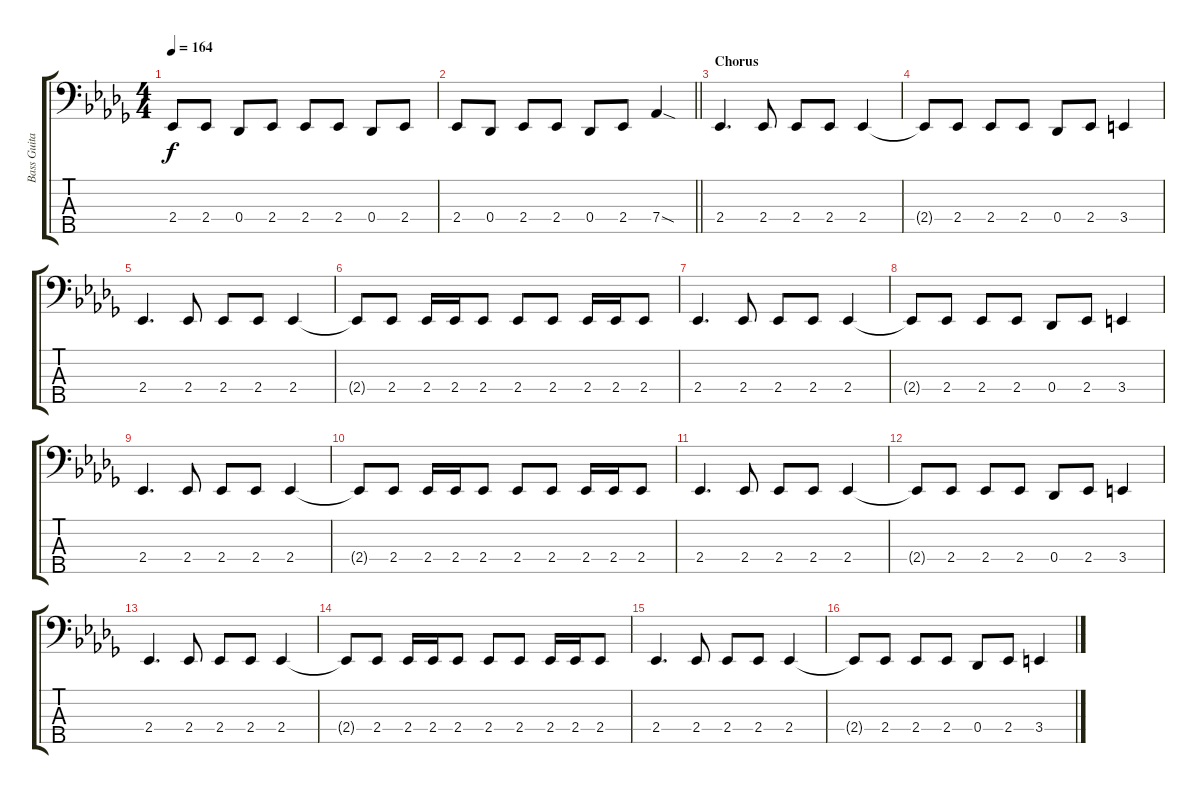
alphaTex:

\track ("Bass Guitar" "Bass Guita") {instrument electricbassfinger}
\staff {score tabs}
\tuning (Gb2 Db2 Ab1 Db1 Ab0) {hide}
\ts (4 4)
\tempo 164
\clef f4
\ks db
2.4.8{dy f} 2.4.8 0.4.8 2.4.8 2.4.8 2.4.8 0.4.8 2.4.8 |
\barLineRight lightlight
2.4.8 0.4.8 2.4.8 2.4.8 0.4.8 2.4.8 7.4{sod}.4 |
\section ("" "Chorus")
2.4.4{d} 2.4.8 2.4.8 2.4.8 2.4.4 |
2.4{t}.8 2.4.8 2.4.8 2.4.8 0.4.8 2.4.8 3.4.4 |
2.4.4{d} 2.4.8 2.4.8 2.4.8 2.4.4 |
2.4{t}.8 2.4.8 2.4.16 2.4.16 2.4.8 2.4.8 2.4.8 2.4.16 2.4.16 2.4.8 |
2.4.4{d} 2.4.8 2.4.8 2.4.8 2.4.4 |
2.4{t}.8 2.4.8 2.4.8 2.4.8 0.4.8 2.4.8 3.4.4 |
2.4.4{d} 2.4.8 2.4.8 2.4.8 2.4.4 |
2.4{t}.8 2.4.8 2.4.16 2.4.16 2.4.8 2.4.8 2.4.8 2.4.16 2.4.16 2.4.8 |
2.4.4{d} 2.4.8 2.4.8 2.4.8 2.4.4 |
2.4{t}.8 2.4.8 2.4.8 2.4.8 0.4.8 2.4.8 3.4.4 |
2.4.4{d} 2.4.8 2.4.8 2.4.8 2.4.4 |
2.4{t}.8 2.4.8 2.4.16 2.4.16 2.4.8 2.4.8 2.4.8 2.4.16 2.4.16 2.4.8 |
2.4.4{d} 2.4.8 2.4.8 2.4.8 2.4.4 |
2.4{t}.8 2.4.8 2.4.8 2.4.8 0.4.8 2.4.8 3.4.4
